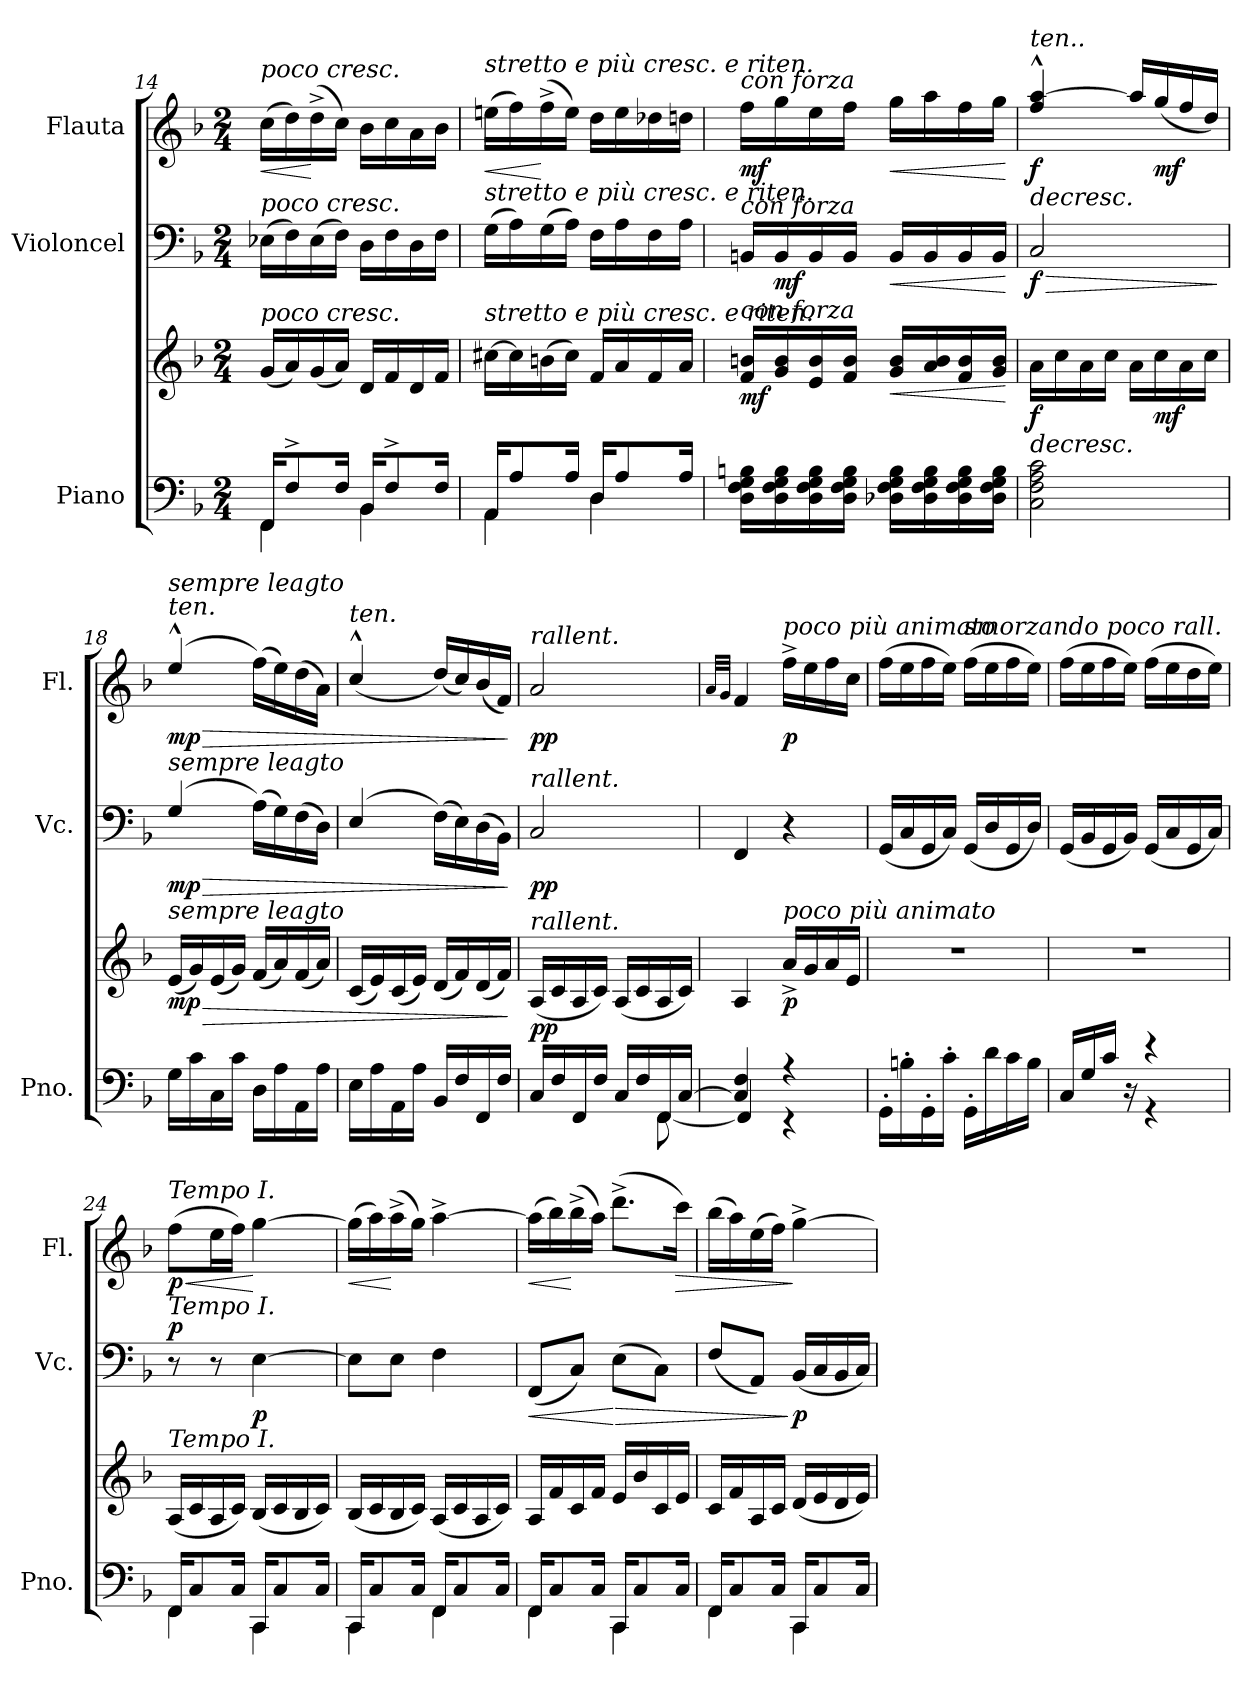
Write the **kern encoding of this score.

**kern	**kern	**dynam	**kern	**dynam	**kern	**dynam
*part3	*part3	*part3	*part2	*part2	*part1	*part1
*staff4	*staff3	*staff3/4	*staff2	*staff2	*staff1	*staff1
*I"Piano	*	*	*I"Violoncel	*	*I"Flauta	*
*I'Pno.	*	*	*I'Vc.	*	*I'Fl.	*
*clefF4	*clefG2	*	*clefF4	*	*clefG2	*
*k[b-]	*k[b-]	*	*k[b-]	*	*k[b-]	*
*M2/4	*M2/4	*	*M2/4	*	*M2/4	*
=14	=14	=14	=14	=14	=14	=14
*^	*	*	*	*	*	*
!	!	!	!	!	!	!LO:TX:a:i:t=poco cresc.	!
!	!	!	!	!LO:TX:a:i:t=poco cresc.	!	!	!
!	!	!LO:TX:a:i:t=poco cresc.	!	!	!	!	!
!	!	!	!	!	!	!	!LO:HP:b
16FF/KL	4FF\	(16g/LL	.	(16E-X\LL	.	(16cc\LL	<
8F^/	.	16a/)	.	16F\)	.	16dd\)	.
.	.	(16g/	.	(16E-\	.	(16dd^\	[
16F/Jk	.	16a/JJ)	.	16F\JJ)	.	16cc\JJ)	.
16BB-/KL	4BB-\	16d/LL	.	16D\LL	.	16b-\LL	.
8F^/	.	16f/	.	16F\	.	16cc\	.
.	.	16d/	.	16D\	.	16a\	.
16F/Jk	.	16f/JJ	.	16F\JJ	.	16b-\JJ	.
=15	=15	=15	=15	=15	=15	=15	=15
!	!	!	!	!	!	!LO:TX:a:i:t=stretto e più cresc. e riten.	!
!	!	!	!	!LO:TX:a:i:t=stretto e più cresc. e riten.	!	!	!
!	!	!LO:TX:a:i:t=stretto e più cresc. e riten.	!	!	!	!	!
!	!	!	!	!	!	!	!LO:HP:b
16AA/KL	4AA\	[16cc#X\LL	.	(16G\LL	.	(16een\LL	<
8A/	.	16cc#\]	.	16A\)	.	16ff\)	.
.	.	(16bn\	.	(16G\	.	(16ff^\	[
16A/Jk	.	16cc#\JJ)	.	16A\JJ)	.	16ee\JJ)	.
16D/KL	4D\	16f/LL	.	16F\LL	.	16dd\LL	.
8A/	.	16a/	.	16A\	.	16ee\	.
.	.	16f/	.	16F\	.	16dd-X\	.
16A/Jk	.	16a/JJ	.	16A\JJ	.	16ddn\JJ	.
*v	*v	*	*	*	*	*	*
=16	=16	=16	=16	=16	=16	=16
!	!	!	!	!	!LO:TX:a:i:t=con  forza	!
!	!	!	!LO:TX:a:i:t=con  forza	!	!	!
!	!LO:TX:a:i:t=con  forza	!	!	!	!	!
!	!	!LO:DY:b	!	!	!	!LO:DY:b
16D\ 16F\ 16G\ 16Bn\LL	16f/ 16bn/LL	mf	16BBn/LL	.	16ff\LL	mf
!	!	!	!	!LO:DY:b	!	!
16D\ 16F\ 16G\ 16B\	16g/ 16b/	.	16BB/	mf	16gg\	.
16D\ 16F\ 16G\ 16B\	16e/ 16b/	.	16BB/	.	16ee\	.
16D\ 16F\ 16G\ 16B\JJ	16f/ 16b/JJ	.	16BB/JJ	.	16ff\JJ	.
!	!	!LO:HP:b	!	!LO:HP:b	!	!LO:HP:b
16D-X\ 16F\ 16G\ 16B\LL	16g/ 16b/LL	<	16BB/LL	<	16gg\LL	<
16D-\ 16F\ 16G\ 16B\	16a/ 16b/	.	16BB/	.	16aa\	.
16D-\ 16F\ 16G\ 16B\	16f/ 16b/	.	16BB/	.	16ff\	.
16D-\ 16F\ 16G\ 16B\JJ	16g/ 16b/JJ	.	16BB/JJ	.	16gg\JJ	.
.	.	[	.	[	.	[
!!LO:LB:g=z
=17	=17	=17	=17	=17	=17	=17
!	!	!	!	!	!LO:TX:a:i:t=ten..	!
!	!	!LO:HP:b	!	!LO:HP:b	!	!LO:HP:b
!	!	!LO:DY:n=1:b	!	!LO:DY:n=1:b	!	!LO:DY:n=1:b
2C\ 2F\ 2A\ 2c\	16a\LL	> f	2C/	> f	4ff/^^ [4aa/^^	> f
.	16cc\	.	.	.	.	.
.	16a\	.	.	.	.	.
.	16cc\JJ	.	.	.	.	.
.	16a\LL	.	.	.	16aa/LL]	.
!	!	!LO:DY:n=2:b	!	!	!	!LO:DY:n=2:b
.	16cc\	mf	.	.	(16gg/	mf
.	16a\	.	.	.	16ff/	.
.	16cc\JJ	.	.	.	16dd/JJ)	.
.	.	]	.	]	.	]
=18	=18	=18	=18	=18	=18	=18
!	!	!	!	!	!LO:TX:a:i:t=ten.	!
!	!	!	!	!	!LO:TX:a:i:t=sempre leagto	!
!	!	!	!LO:TX:a:i:t=sempre leagto	!	!	!
!	!LO:TX:a:i:t=sempre leagto	!	!	!	!	!
!	!	!LO:HP:b	!	!LO:HP:b	!	!LO:HP:b
!	!	!LO:DY:n=1:b	!	!LO:DY:n=1:b	!	!LO:DY:n=1:b
16G\LL	(16e/LL	> mp	(>4G/	> mp	(>4ee^^/	> mp
16c\	16g/)	.	.	.	.	.
16C\	(16e/	.	.	.	.	.
16c\JJ	16g/JJ)	.	.	.	.	.
16D\LL	(16f/LL	.	(16A\LL)	.	(16ff\LL)	.
16A\	16a/)	.	16G\)	.	16ee\)	.
16AA\	(16f/	.	(16F\	.	(16dd\	.
16A\JJ	16a/JJ)	.	16D\JJ)	.	16a\JJ)	.
=19	=19	=19	=19	=19	=19	=19
!	!	!	!	!	!LO:TX:a:i:t=ten.	!
16E\LL	(16c/LL	.	(>4E/	.	(>4cc^^/	.
16A\	16e/)	.	.	.	.	.
16AA\	(16c/	.	.	.	.	.
16A\JJ	16e/JJ)	.	.	.	.	.
16BB-/LL	(16d/LL	.	(16F\LL)	.	(16dd/LL)	.
16F/	16f/)	.	16E\)	.	16cc/)	.
16FF/	(16d/	.	(16D\	.	(16b-/	.
16F/JJ	16f/JJ)	.	16BB-\JJ)	.	16f/JJ)	.
.	.	]	.	]	.	]
=20	=20	=20	=20	=20	=20	=20
*^	*	*	*	*	*	*
!	!	!	!	!	!	!LO:TX:a:i:t=rallent.	!
!	!	!	!	!LO:TX:a:i:t=rallent.	!	!	!
!	!	!LO:TX:a:i:t=rallent.	!	!	!	!	!
!	!	!	!LO:DY:b	!	!LO:DY:b	!	!LO:DY:b
16C/LL	4.ryy	(16A/LL	pp	2C/	pp	2a/	pp
16F/	.	16c/	.	.	.	.	.
16FF/	.	16A/	.	.	.	.	.
16F/JJ	.	16c/JJ)	.	.	.	.	.
16C/LL	.	(16A/LL	.	.	.	.	.
16F/	.	16c/	.	.	.	.	.
16FF/	[8FF\	16A/	.	.	.	.	.
[16C/JJ	.	16c/JJ)	.	.	.	.	.
=21	=21	=21	=21	=21	=21	=21	=21
.	.	.	.	.	.	32qa/LLL	.
.	.	.	.	.	.	32qg/JJJ	.
4C/] 4F/	4FF/]	4A/	.	4FF/	.	4f/	.
!	!	!	!	!	!	!LO:TX:a:i:t=poco più animato	!
!	!	!LO:TX:a:i:t=poco più animato	!	!	!	!	!
!	!	!	!LO:DY:b	!	!	!	!LO:DY:b
4r	4r	16a^/LL	p	4r	.	16ff^\LL	p
.	.	16g/	.	.	.	16ee\	.
.	.	16a/	.	.	.	16ff\	.
.	.	16e/JJ	.	.	.	16cc\JJ	.
*v	*v	*	*	*	*	*	*
!!LO:LB:g=z
=22	=22	=22	=22	=22	=22	=22
16GG'\LL	2r	.	(16GG/LL	.	(16ff\LL	.
16Bn'\	.	.	16C/	.	16ee\	.
16GG'\	.	.	16GG/	.	16ff\	.
16c'\JJ	.	.	16C/JJ)	.	16ee\JJ)	.
!	!	!	!	!	!LO:TX:a:i:t=smorzando poco rall.	!
16GG'\LL	.	.	(16GG/LL	.	(16ff\LL	.
16d\	.	.	16D/	.	16ee\	.
16c\	.	.	16GG/	.	16ff\	.
16B\JJ	.	.	16D/JJ)	.	16ee\JJ)	.
=23	=23	=23	=23	=23	=23	=23
*^	*	*	*	*	*	*
16C/LL	4ryy	2r	.	(16GG/LL	.	(16ff\LL	.
16G/	.	.	.	16BB-/	.	16ee\	.
16c/JJ	.	.	.	16GG/	.	16ff\	.
16r	.	.	.	16BB-/JJ)	.	16ee\JJ)	.
4r	4r	.	.	(16GG/LL	.	(16ff\LL	.
.	.	.	.	16C/	.	16ee\	.
.	.	.	.	16GG/	.	16dd\	.
.	.	.	.	16C/JJ)	.	16ee\JJ)	.
=24	=24	=24	=24	=24	=24	=24	=24
!	!	!	!	!	!	!LO:TX:a:i:t=Tempo I.	!
!	!	!	!	!LO:TX:a:i:t=Tempo I.	!	!	!
!	!	!LO:TX:a:i:t=Tempo I.	!	!	!	!	!
!	!	!	!	!	!LO:DY:a	!	!LO:HP:b
!	!	!	!	!	!	!	!LO:DY:n=1:b
16FF/KL	4FF\	(16A/LL	.	8r	p	(8ff\L	< p
8C/	.	16c/	.	.	.	.	.
.	.	16A/	.	8r	.	16ee\L	.
16C/Jk	.	16c/JJ)	.	.	.	16ff\JJ)	.
!	!	!	!	!	!LO:DY:b	!	!
16CC/KL	4CC\	(16B-/LL	.	[4E\	p	[4gg\	[
8C/	.	16c/	.	.	.	.	.
.	.	16B-/	.	.	.	.	.
16C/Jk	.	16c/JJ)	.	.	.	.	.
=25	=25	=25	=25	=25	=25	=25	=25
!	!	!	!	!	!	!	!LO:HP:b
16CC/KL	4CC\	(16B-/LL	.	8E\L]	.	(16gg\LL]	<
8C/	.	16c/	.	.	.	16aa\)	.
.	.	16B-/	.	8E\J	.	(16aa^\	[
16C/Jk	.	16c/JJ)	.	.	.	16gg\JJ)	.
16FF/KL	4FF\	(16A/LL	.	4F\	.	[4aa^\	.
8C/	.	16c/	.	.	.	.	.
.	.	16A/	.	.	.	.	.
16C/Jk	.	16c/JJ)	.	.	.	.	.
=26	=26	=26	=26	=26	=26	=26	=26
!	!	!	!	!	!LO:HP:b	!	!LO:HP:b
16FF/KL	4FF\	16A/LL	.	(8FF/L	<	(16aa\LL]	<
8C/	.	16f/	.	.	.	16bb-\)	.
.	.	16c/	.	8C/J)	.	(16bb-^\	[
16C/Jk	.	16f/JJ	.	.	.	16aa\JJ)	.
!	!	!	!	!	!LO:HP:n=1:b	!	!
16CC/KL	4CC\	16e/LL	.	(8E\L	[ >	(8.ddd^\L	.
8C/	.	16b-/	.	.	.	.	.
.	.	16c/	.	8C\J)	.	.	.
!	!	!	!	!	!	!	!LO:HP:b
16C/Jk	.	16e/JJ	.	.	.	16ccc\Jk)	>
!!LO:PB:g=z
=27	=27	=27	=27	=27	=27	=27	=27
16FF/KL	4FF\	16c/LL	.	(8F/L	.	(16bb-\LL	.
8C/	.	16f/	.	.	.	16aa\)	.
.	.	16A/	.	8AA/J)	.	(16ee\	.
16C/Jk	.	16c/JJ	.	.	.	16ff\JJ)	.
!	!	!	!	!	!LO:DY:n=1:b	!	!
16CC/KL	4CC\	(16d/LL	.	(16BB-/LL	] p	[4gg^\	]
8C/	.	16e/	.	16C/	.	.	.
.	.	16d/	.	16BB-/	.	.	.
16C/Jk	.	16e/JJ)	.	16C/JJ)	.	.	.
*v	*v	*	*	*	*	*	*
=	=	=	=	=	=	=
*-	*-	*-	*-	*-	*-	*-
